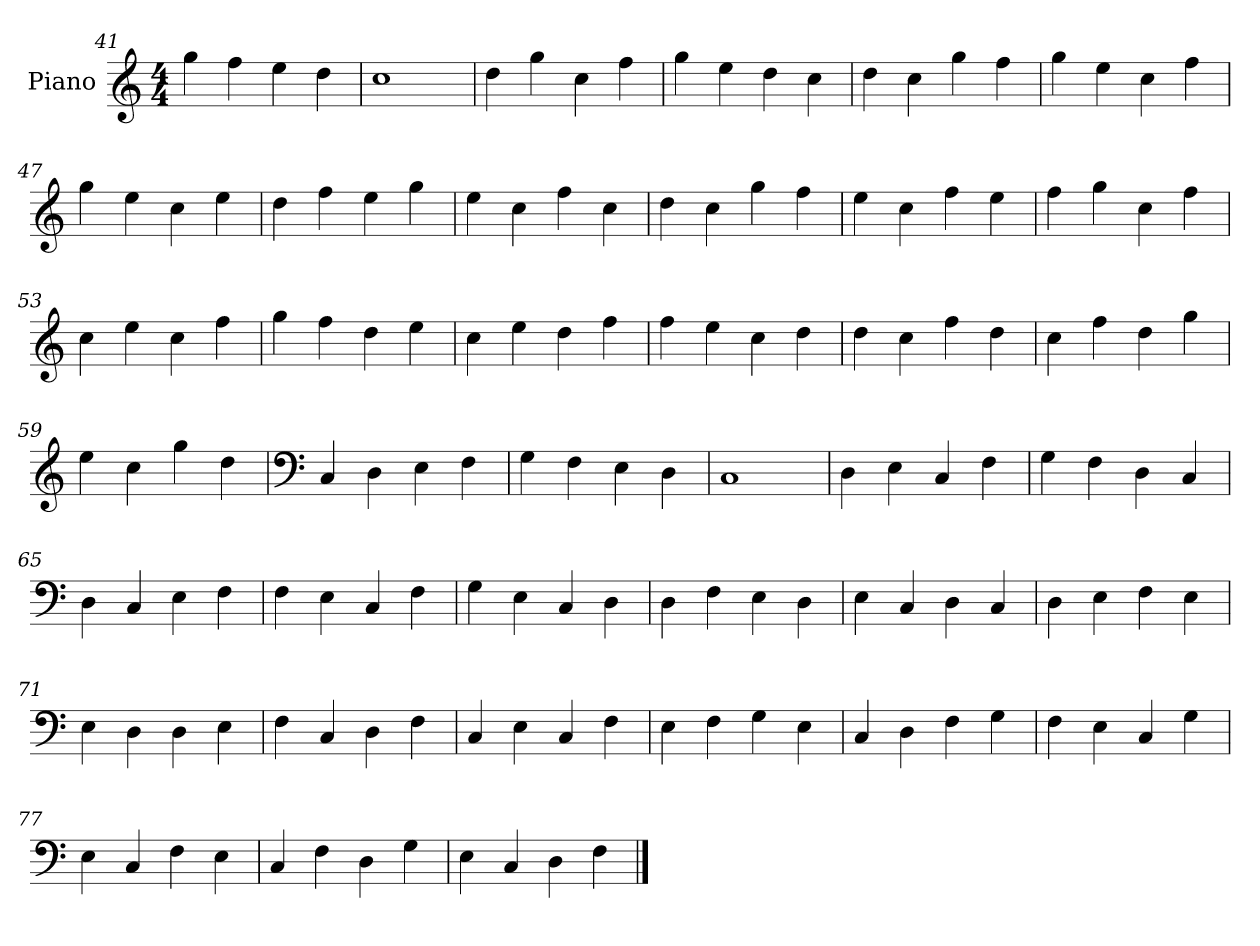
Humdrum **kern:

**kern
*part1
*staff1
*I"Piano
*clefG2
*k[]
*M4/4
=41
4gg
4ff
4ee
4dd
=42
1cc
=43
4dd
4gg
4cc
4ff
=44
4gg
4ee
4dd
4cc
=45
4dd
4cc
4gg
4ff
=46
4gg
4ee
4cc
4ff
=47
4gg
4ee
4cc
4ee
=48
4dd
4ff
4ee
4gg
=49
4ee
4cc
4ff
4cc
=50
4dd
4cc
4gg
4ff
=51
4ee
4cc
4ff
4ee
=52
4ff
4gg
4cc
4ff
=53
4cc
4ee
4cc
4ff
=54
4gg
4ff
4dd
4ee
=55
4cc
4ee
4dd
4ff
=56
4ff
4ee
4cc
4dd
=57
4dd
4cc
4ff
4dd
=58
4cc
4ff
4dd
4gg
=59
4ee
4cc
4gg
4dd
=60
*clefF4
4C
4D
4E
4F
=61
4G
4F
4E
4D
=62
1C
=63
4D
4E
4C
4F
=64
4G
4F
4D
4C
=65
4D
4C
4E
4F
=66
4F
4E
4C
4F
=67
4G
4E
4C
4D
=68
4D
4F
4E
4D
=69
4E
4C
4D
4C
=70
4D
4E
4F
4E
=71
4E
4D
4D
4E
=72
4F
4C
4D
4F
=73
4C
4E
4C
4F
=74
4E
4F
4G
4E
=75
4C
4D
4F
4G
=76
4F
4E
4C
4G
=77
4E
4C
4F
4E
=78
4C
4F
4D
4G
=79
4E
4C
4D
4F
==
*-
